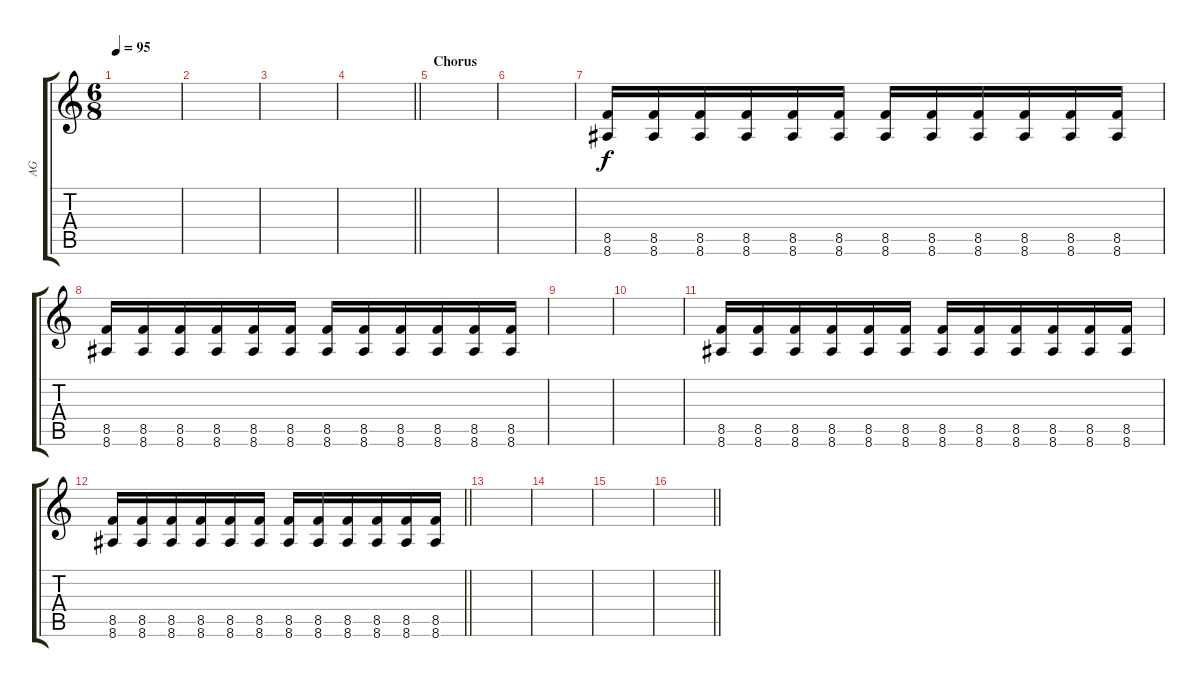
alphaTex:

\track ("AG" "AG") {instrument distortionguitar}
\staff {score tabs}
\tuning (E4 B3 G3 D3 A2 D2) {hide}
\ts (6 8)
\tempo 95
\clef g2
\ks c
|
|
|
\barLineRight lightlight
|
\section ("" "Chorus")
|
|
(8.5 8.6).16 (8.5 8.6).16 (8.5 8.6).16 (8.5 8.6).16 (8.5 8.6).16 (8.5 8.6).16 (8.5 8.6).16 (8.5 8.6).16 (8.5 8.6).16 (8.5 8.6).16 (8.5 8.6).16 (8.5 8.6).16 |
(8.5 8.6).16 (8.5 8.6).16 (8.5 8.6).16 (8.5 8.6).16 (8.5 8.6).16 (8.5 8.6).16 (8.5 8.6).16 (8.5 8.6).16 (8.5 8.6).16 (8.5 8.6).16 (8.5 8.6).16 (8.5 8.6).16 |
|
|
(8.5 8.6).16 (8.5 8.6).16 (8.5 8.6).16 (8.5 8.6).16 (8.5 8.6).16 (8.5 8.6).16 (8.5 8.6).16 (8.5 8.6).16 (8.5 8.6).16 (8.5 8.6).16 (8.5 8.6).16 (8.5 8.6).16 |
\barLineRight lightlight
(8.5 8.6).16 (8.5 8.6).16 (8.5 8.6).16 (8.5 8.6).16 (8.5 8.6).16 (8.5 8.6).16 (8.5 8.6).16 (8.5 8.6).16 (8.5 8.6).16 (8.5 8.6).16 (8.5 8.6).16 (8.5 8.6).16 |
|
|
|
\barLineRight lightlight
